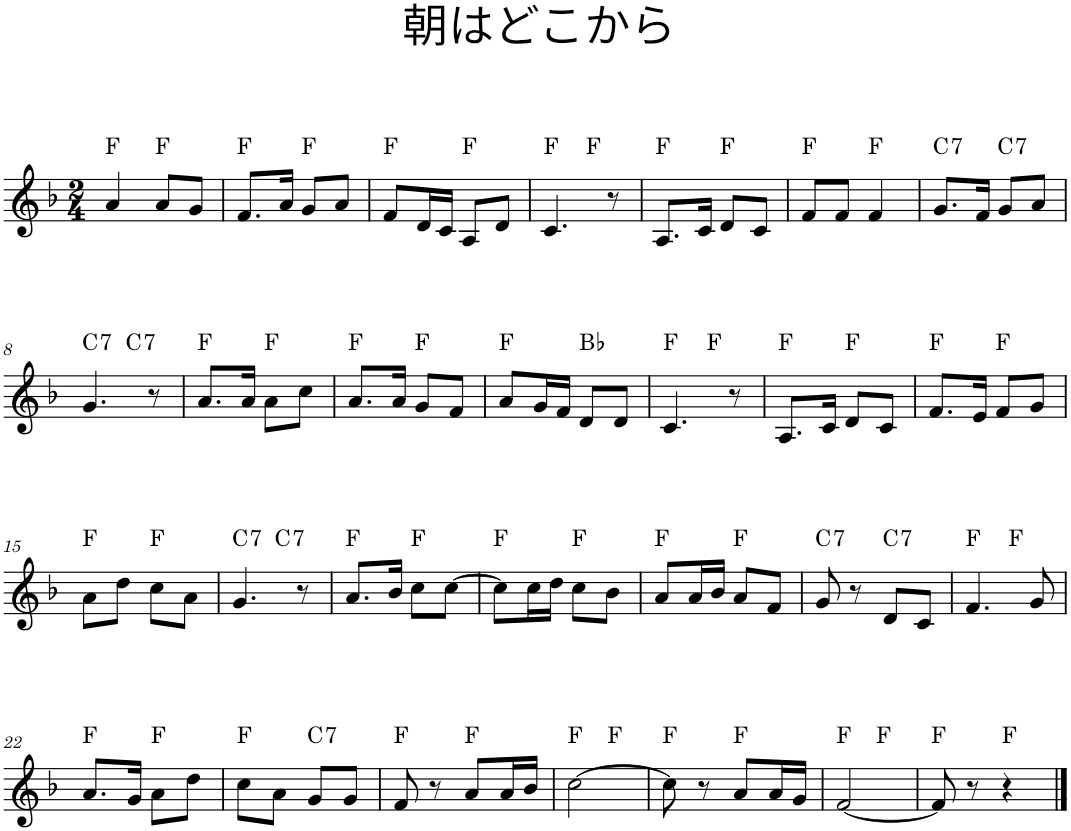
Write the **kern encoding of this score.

**kern	**harte
*part1	*part1
*staff1	*
*I"Piano	*
*I'Pno.	*
*clefG2	*
*k[b-]	*
*M2/4	*
=1	=1
4a/	F:maj
8a/L	F:maj
8g/J	.
=2	=2
8.f/L	F:maj
16a/Jk	.
8g/L	F:maj
8a/J	.
=3	=3
8f/L	F:maj
16d/L	.
16c/JJ	.
8A/L	F:maj
8d/J	.
=4	=4
*^	*
4.c/	4ryy	F:maj
.	4ryy	F:maj
8r	.	.
*v	*v	*
=5	=5
8.A/L	F:maj
16c/Jk	.
8d/L	F:maj
8c/J	.
=6	=6
8f/L	F:maj
8f/J	.
4f/	F:maj
=7	=7
!	!LO:H:kt=7
8.g/L	C:7
16f/Jk	.
!	!LO:H:kt=7
8g/L	C:7
8a/J	.
!!LO:LB:g=z
=8	=8
!	!LO:H:kt=7
*^	*
4.g/	4ryy	C:7
!	!	!LO:H:kt=7
.	4ryy	C:7
8r	.	.
*v	*v	*
=9	=9
8.a/L	F:maj
16a/Jk	.
8a\L	F:maj
8cc\J	.
=10	=10
8.a/L	F:maj
16a/Jk	.
8g/L	F:maj
8f/J	.
=11	=11
8a/L	F:maj
16g/L	.
16f/JJ	.
8d/L	Bb:maj
8d/J	.
=12	=12
*^	*
4.c/	4ryy	F:maj
.	4ryy	F:maj
8r	.	.
*v	*v	*
=13	=13
8.A/L	F:maj
16c/Jk	.
8d/L	F:maj
8c/J	.
=14	=14
8.f/L	F:maj
16e/Jk	.
8f/L	F:maj
8g/J	.
!!LO:LB:g=z
=15	=15
8a\L	F:maj
8dd\J	.
8cc\L	F:maj
8a\J	.
=16	=16
!	!LO:H:kt=7
*^	*
4.g/	4ryy	C:7
!	!	!LO:H:kt=7
.	4ryy	C:7
8r	.	.
*v	*v	*
=17	=17
8.a/L	F:maj
16b-/Jk	.
8cc\L	F:maj
[>8cc\J	.
=18	=18
8cc\L]	F:maj
16cc\L	.
16dd\JJ	.
8cc\L	F:maj
8b-\J	.
=19	=19
8a/L	F:maj
16a/L	.
16b-/JJ	.
8a/L	F:maj
8f/J	.
=20	=20
!	!LO:H:kt=7
8g/	C:7
8r	.
!	!LO:H:kt=7
8d/L	C:7
8c/J	.
=21	=21
*^	*
4.f/	4ryy	F:maj
.	4ryy	F:maj
8g/	.	.
*v	*v	*
!!LO:LB:g=z
=22	=22
8.a/L	F:maj
16g/Jk	.
8a\L	F:maj
8dd\J	.
=23	=23
8cc\L	F:maj
8a\J	.
!	!LO:H:kt=7
8g/L	C:7
8g/J	.
=24	=24
8f/	F:maj
8r	.
8a/L	F:maj
16a/L	.
16b-/JJ	.
=25	=25
*^	*
[2cc\	4ryy	F:maj
.	4ryy	F:maj
*v	*v	*
=26	=26
8cc\]	F:maj
8r	.
8a/L	F:maj
16a/L	.
16g/JJ	.
=27	=27
*^	*
[<2f/	4ryy	F:maj
.	4ryy	F:maj
*v	*v	*
=28	=28
8f/]	F:maj
8r	.
4r	F:maj
==	==
*-	*-
